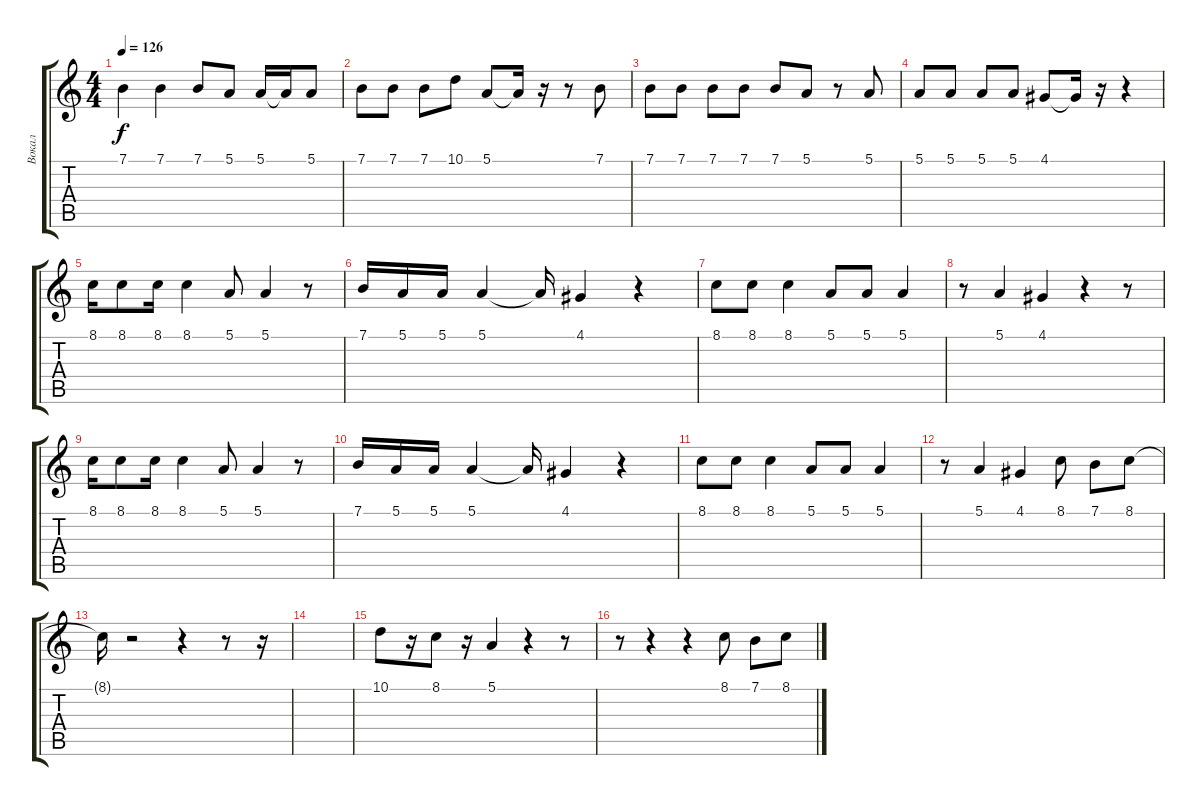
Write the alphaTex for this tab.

\track ("Вокал" "Вокал") {instrument accordion}
\staff {score tabs}
\tuning (E4 B3 G3 D3 A2 E2) {hide}
\ts (4 4)
\tempo 126
\clef g2
\ks c
7.1.4{dy f} 7.1.4 7.1.8 5.1.8 5.1.16 5.1{t}.16 5.1.8 |
7.1.8 7.1.8 7.1.8 10.1.8 5.1.8 5.1{t}.16 r.16 r.8 7.1.8 |
7.1.8 7.1.8 7.1.8 7.1.8 7.1.8 5.1.8 r.8 5.1.8 |
5.1.8 5.1.8 5.1.8 5.1.8 4.1.8 4.1{t}.16 r.16 r.4 |
8.1.16 8.1.8 8.1.16 8.1.4 5.1.8 5.1.4 r.8 |
7.1.16 5.1.16 5.1.16 5.1.4 5.1{t}.16 4.1.4 r.4 |
8.1.8 8.1.8 8.1.4 5.1.8 5.1.8 5.1.4 |
r.8 5.1.4 4.1.4 r.4 r.8 |
8.1.16 8.1.8 8.1.16 8.1.4 5.1.8 5.1.4 r.8 |
7.1.16 5.1.16 5.1.16 5.1.4 5.1{t}.16 4.1.4 r.4 |
8.1.8 8.1.8 8.1.4 5.1.8 5.1.8 5.1.4 |
r.8 5.1.4 4.1.4 8.1.8 7.1.8 8.1.8 |
8.1{t}.16 r.2 r.4 r.8 r.16 |
|
10.1.8 r.16 8.1.8 r.16 5.1.4 r.4 r.8 |
r.8 r.4 r.4 8.1.8 7.1.8 8.1.8
